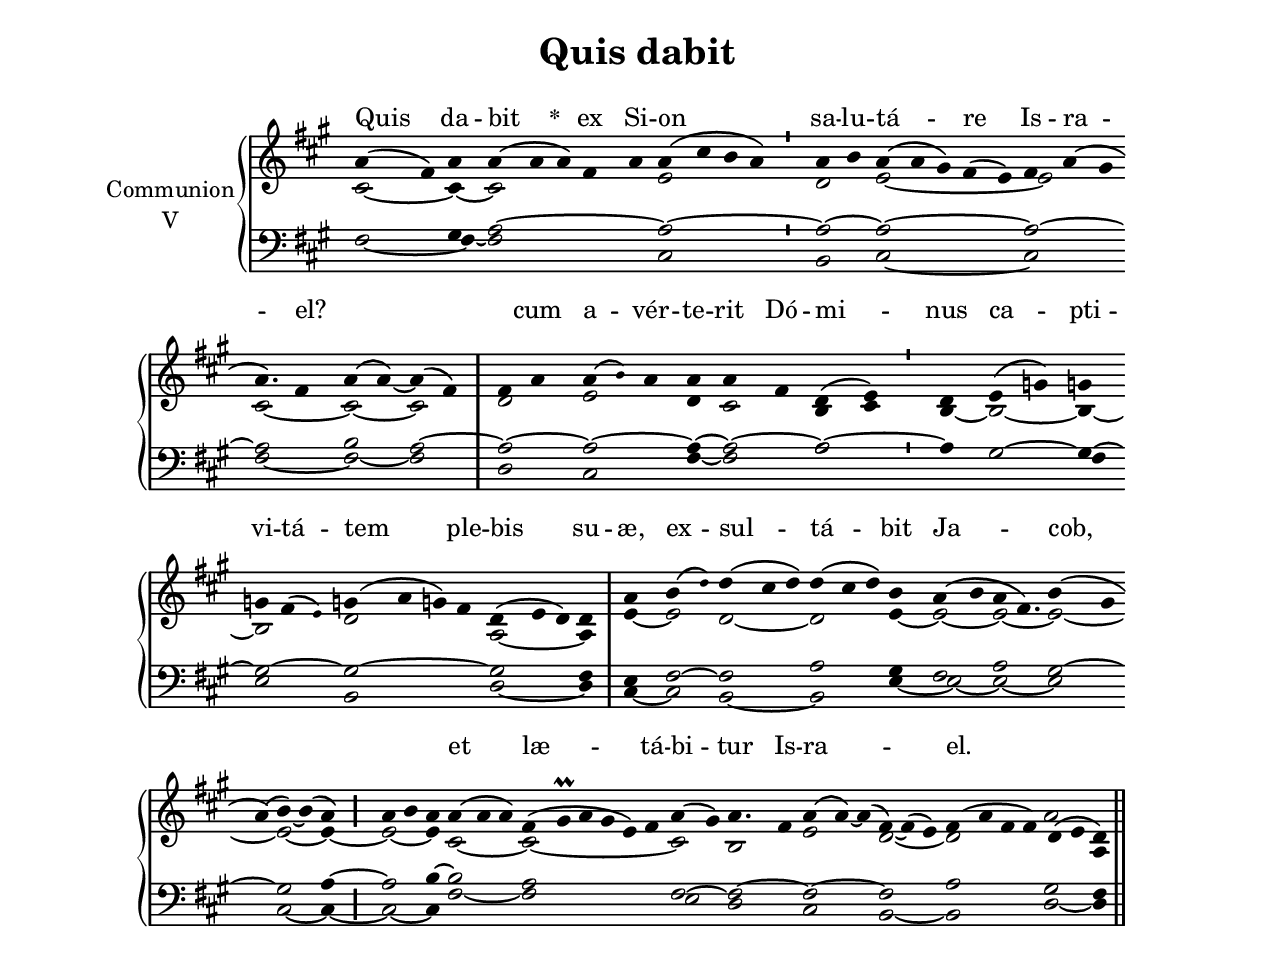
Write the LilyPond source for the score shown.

\version "2.18"
\include "gregorian.ly"
\include "noh2.ily"


%Page reference: page i.235
%(volume.page)

global = {
 \key d \lydian
 \cadenzaOn 
}

\header {
  title = \markup \center-column {"Quis dabit" \vspace #1 }
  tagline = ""
  composer = ""
}

\paper {
 #(include-special-characters)
  oddHeaderMarkup = \markup \fill-line {
    \line {}
    \center-column {
      \on-the-fly #first-page     " "
      \on-the-fly #not-first-page "Quis dabit"
    }
    \line { \on-the-fly #print-page-number-check-first \fromproperty #'page:page-number-string }
  }
  evenHeaderMarkup = \markup \fill-line {
    \line { \on-the-fly #print-page-number-check-first \fromproperty #'page:page-number-string }
    \center-column { "Quis dabit" }
    \line {}
  }
}

chantText = \lyricmode {
Quis da -- bit 
\set stanza = " * " ex Si -- on sa -- lu -- tá -- re Is -- ra -- el? _ _ 
cum a -- vér -- te -- rit Dó -- mi -- nus ca -- pti -- vi -- tá -- tem ple -- bis su -- æ, 
ex -- sul -- tá -- bit Ja -- cob, _ _ _ 
et læ -- tá -- bi -- tur Is -- ra -- el. _ _ _ _ _ }

chantMusic = {
\tieDown   a'4 ( fis'4) a'4 a'4 ( a'4 a'4)  fis'4 a'4 a'4 ( cis''4 b'4 a'4) \divisioMinima
 a'4 b'4 a'4 ( a'4 gis'4) fis'4 ( e'4) fis'4 a'4 ( gis'4 \forceBreak
) a'4. fis'4 a'4 ( a'4) ~ a'4 ( fis'4) \divisioMaxima
 fis'4 a'4 a'4 ( \once \tweak #'font-size #-4 b' ) a'4 a'4 a'4 fis'4 d'4 ( e'4) \divisioMinima
 d'4  e'4 ( g'4) g'4 \forceBreak
 g'4 fis'4 ( \once \tweak #'font-size #-4 e' )  g'4 ( a'4 g'4) fis'4 d'4 ( e'4 d'4) d'4 \divisioMaxima
 a'4 b'4 ( \once \tweak #'font-size #-4 d'' ) d''4 ( cis''4 d''4) d''4 ( cis''4 d''4) b'4 a'4 ( b'4 a'4 fis'4.) b'4 ( gis'4 \forceBreak
) a'4 ( b'4) ~ b'4 ( a'4) \divisioMaior
 a'4 b'4 a'4 a'4 ( a'4 a'4) fis'4 ( gis'\prall a'4 gis'4 e'4) fis'4 a'4 ( gis'4) a'4. fis'4 a'4 ( a'4) ~ a'4 ( fis'4) ~ fis'4 ( e'4) fis'4 ( a'4 fis'4 fis'4) d'4 ( e'4 d'4) \finalis

}

altoMusic = {
cis'2 ~ cis'4 ~ cis'2*5/2 e'2*4/2 \divisioMinima
d'2 e'2*5/2 ~ e'2*3/2 cis'2*5/4 ~ cis'2 ~ cis'2 \divisioMaxima
d'2 e'2*3/2 d'4 cis'2 b4 cis'4 \divisioMinima
b4 ~ b2 ~ b4 ~ b2*3/2 d'2*4/2 a2*3/2 ~ a4 \divisioMaxima
e'4 ~ e'2 d'2*3/2 ~ d'2*3/2 e'4 ~ e'2 ~ e'2*5/4 ~ e'2*3/2 ~ e'2 ~ e'4 ~ \divisioMaior
e'2 ~ e'4 cis'2*3/2 ~ cis'2*6/2 ~ cis'2 b2*5/4 e'2*3/2 d'2*3/2 ~ d'2*4/2 a'2 a4 \finalis
}

tenorMusic = {
r2 gis4 a2*5/2 ~ a2*4/2 ~ \divisioMinima
a2 ~ a2*5/2 ~ a2*3/2 ~ a2*5/4 b2 a2 ~ \divisioMaxima
a2 ~ a2*3/2 ~ a4 ~ a2 ~ a2 ~ \divisioMinima
a4 gis2 ~ gis4 ~ gis2*3/2 ~ gis2*4/2 ~ gis2*3/2 fis4 \divisioMaxima
e4 fis2 ~ fis2*3/2 a2*3/2 gis4 fis2 a2*5/4 gis2*3/2 ~ gis2 a4 ~ \divisioMaior
a2 b4 ~ b2*3/2 a2*6/2 fis2 ~ fis2*5/4 ~ fis2*3/2 ~ fis2*3/2 a2*4/2 gis2 fis4 \finalis
}

bassMusic = {
fis2 ~ fis4 ~ fis2*5/2 cis2*4/2 \divisioMinima
b,2 cis2*5/2 ~ cis2*3/2 fis2*5/4 ~ fis2 ~ fis2 \divisioMaxima
d2 cis2*3/2 fis4 ~ fis2 a2 \divisioMinima
r2*3/2 fis4 e2*3/2 b,2*4/2 d2*3/2 ~ d4 \divisioMaxima
cis4 ~ cis2 b,2*3/2 ~ b,2*3/2 e4 ~ e2 ~ e2*5/4 ~ e2*3/2 cis2 ~ cis4 ~ \divisioMaior
cis2 ~ cis4 fis2*3/2 ~ fis2*6/2 e2 d2*5/4 cis2*3/2 b,2*3/2 ~ b,2*4/2 d2 ~ d4 \finalis
}

voiceLines = {
\voiceLineStyle


}

\score{
  <<
    \new GrandStaff <<
      \set GrandStaff.autoBeaming = ##f
      \set GrandStaff.instrumentName = \markup \center-column {
        "Communion"
        "V"
      }
      \new Staff = up <<
        \new Voice = "chant" {
          \voiceOne \global \chantMusic
        }
        \new Voice {
          \voiceTwo \global \altoMusic
        }
      >>

      \new Staff = down <<
        \clef bass
        \new Voice {
          \voiceOne \global \tenorMusic
        }
        \new Voice {
          \voiceTwo \global \bassMusic
        }
	\new Voice {
        \voiceThree \global \voiceLines
        }
      >>
    >>
    \new Lyrics \lyricsto chant {
      \chantText
    }
  >>
  \layout{
  }
  \midi{
    \tempo 4 = 125
  }
}
